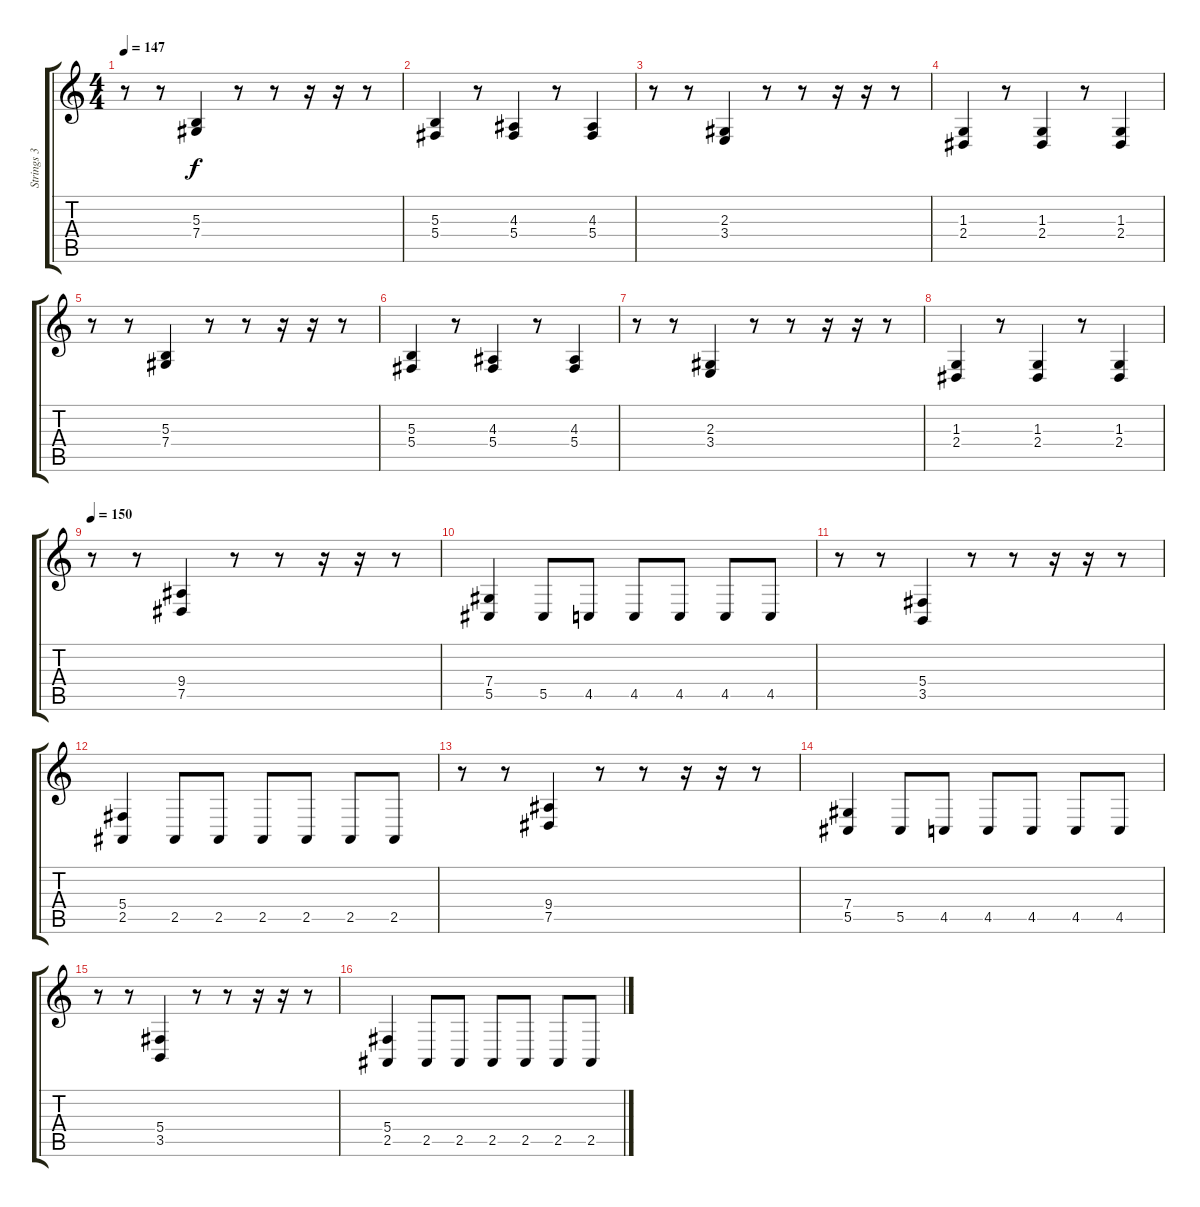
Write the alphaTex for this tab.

\track ("Strings 3" "Strings 3") {instrument stringensemble2}
\staff {score tabs}
\tuning (Eb4 Bb3 Gb3 Db3 Ab2 Eb2) {hide}
\ts (4 4)
\section ("" "")
\tempo 147
\clef g2
\ks c
r.8{dy f} r.8 (5.3 7.4).4 r.8 r.8 r.16 r.16 r.8 |
(5.3 5.4).4 r.8 (4.3 5.4).4 r.8 (4.3 5.4).4 |
r.8 r.8 (2.3 3.4).4 r.8 r.8 r.16 r.16 r.8 |
(1.3 2.4).4 r.8 (1.3 2.4).4 r.8 (1.3 2.4).4 |
r.8 r.8 (5.3 7.4).4 r.8 r.8 r.16 r.16 r.8 |
(5.3 5.4).4 r.8 (4.3 5.4).4 r.8 (4.3 5.4).4 |
r.8 r.8 (2.3 3.4).4 r.8 r.8 r.16 r.16 r.8 |
(1.3 2.4).4 r.8 (1.3 2.4).4 r.8 (1.3 2.4).4 |
\section ("" "")
\tempo 150
r.8 r.8 (9.4 7.5).4 r.8 r.8 r.16 r.16 r.8 |
(7.4 5.5).4 5.5.8 4.5.8 4.5.8 4.5.8 4.5.8 4.5.8 |
r.8 r.8 (5.4 3.5).4 r.8 r.8 r.16 r.16 r.8 |
(5.4 2.5).4 2.5.8 2.5.8 2.5.8 2.5.8 2.5.8 2.5.8 |
r.8 r.8 (9.4 7.5).4 r.8 r.8 r.16 r.16 r.8 |
(7.4 5.5).4 5.5.8 4.5.8 4.5.8 4.5.8 4.5.8 4.5.8 |
r.8 r.8 (5.4 3.5).4 r.8 r.8 r.16 r.16 r.8 |
(5.4 2.5).4 2.5.8 2.5.8 2.5.8 2.5.8 2.5.8 2.5.8
